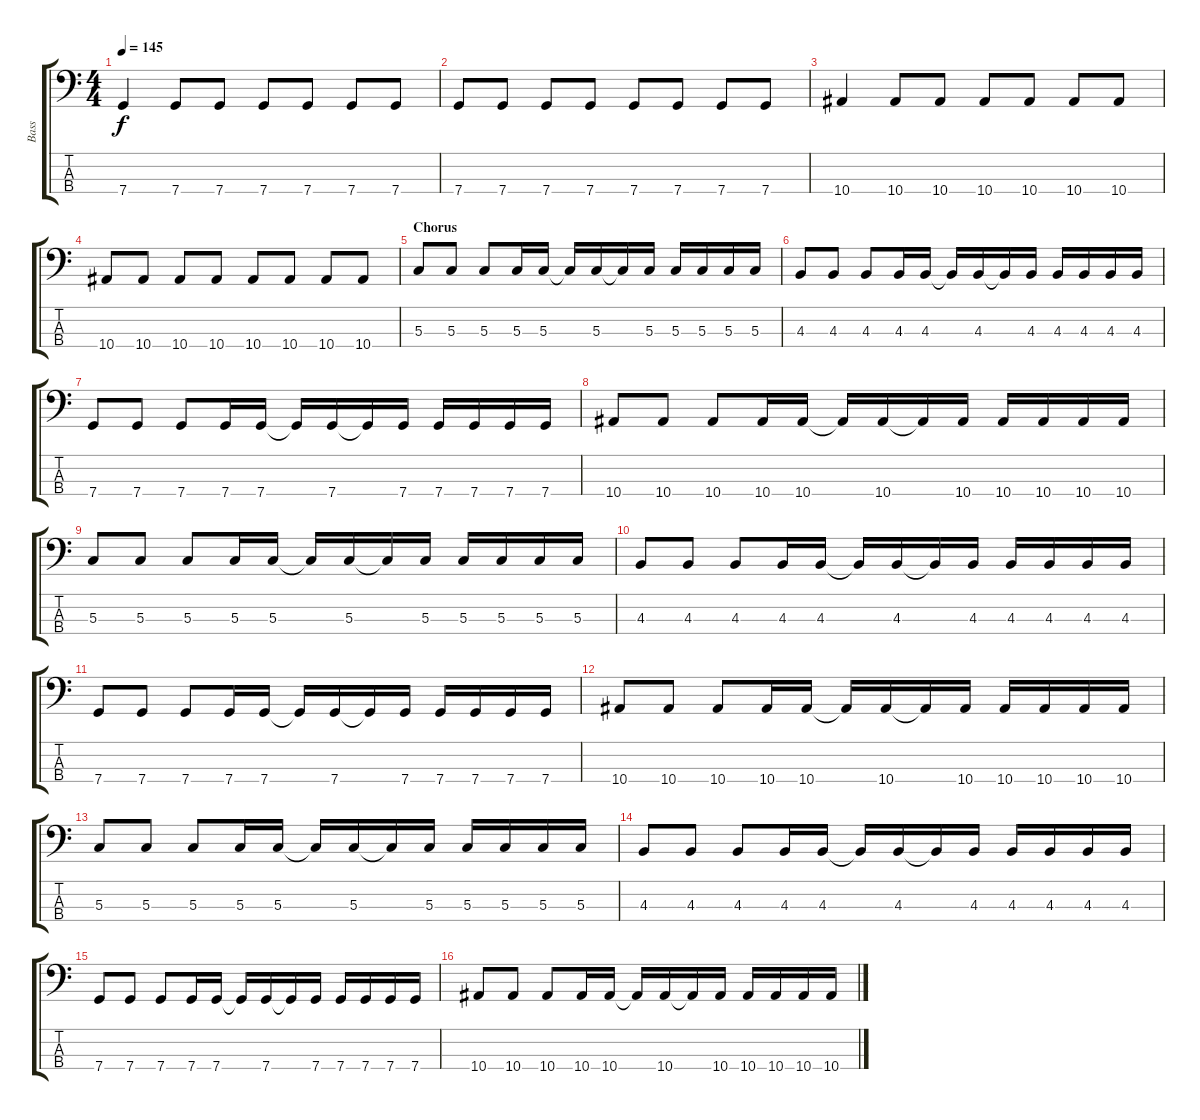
\track ("Bass" "Bass") {instrument electricbasspick}
\staff {score tabs}
\tuning (F2 C2 G1 C1) {hide}
\ts (4 4)
\tempo 145
\clef f4
\ks c
7.4.4{dy f} 7.4.8 7.4.8 7.4.8 7.4.8 7.4.8 7.4.8 |
7.4.8 7.4.8 7.4.8 7.4.8 7.4.8 7.4.8 7.4.8 7.4.8 |
10.4.4 10.4.8 10.4.8 10.4.8 10.4.8 10.4.8 10.4.8 |
10.4.8 10.4.8 10.4.8 10.4.8 10.4.8 10.4.8 10.4.8 10.4.8 |
\section ("" "Chorus")
5.3.8 5.3.8 5.3.8 5.3.16 5.3.16 5.3{t}.16 5.3.16 5.3{t}.16 5.3.16 5.3.16 5.3.16 5.3.16 5.3.16 |
4.3.8 4.3.8 4.3.8 4.3.16 4.3.16 4.3{t}.16 4.3.16 4.3{t}.16 4.3.16 4.3.16 4.3.16 4.3.16 4.3.16 |
7.4.8 7.4.8 7.4.8 7.4.16 7.4.16 7.4{t}.16 7.4.16 7.4{t}.16 7.4.16 7.4.16 7.4.16 7.4.16 7.4.16 |
10.4.8 10.4.8 10.4.8 10.4.16 10.4.16 10.4{t}.16 10.4.16 10.4{t}.16 10.4.16 10.4.16 10.4.16 10.4.16 10.4.16 |
5.3.8 5.3.8 5.3.8 5.3.16 5.3.16 5.3{t}.16 5.3.16 5.3{t}.16 5.3.16 5.3.16 5.3.16 5.3.16 5.3.16 |
4.3.8 4.3.8 4.3.8 4.3.16 4.3.16 4.3{t}.16 4.3.16 4.3{t}.16 4.3.16 4.3.16 4.3.16 4.3.16 4.3.16 |
7.4.8 7.4.8 7.4.8 7.4.16 7.4.16 7.4{t}.16 7.4.16 7.4{t}.16 7.4.16 7.4.16 7.4.16 7.4.16 7.4.16 |
10.4.8 10.4.8 10.4.8 10.4.16 10.4.16 10.4{t}.16 10.4.16 10.4{t}.16 10.4.16 10.4.16 10.4.16 10.4.16 10.4.16 |
5.3.8 5.3.8 5.3.8 5.3.16 5.3.16 5.3{t}.16 5.3.16 5.3{t}.16 5.3.16 5.3.16 5.3.16 5.3.16 5.3.16 |
4.3.8 4.3.8 4.3.8 4.3.16 4.3.16 4.3{t}.16 4.3.16 4.3{t}.16 4.3.16 4.3.16 4.3.16 4.3.16 4.3.16 |
7.4.8 7.4.8 7.4.8 7.4.16 7.4.16 7.4{t}.16 7.4.16 7.4{t}.16 7.4.16 7.4.16 7.4.16 7.4.16 7.4.16 |
10.4.8 10.4.8 10.4.8 10.4.16 10.4.16 10.4{t}.16 10.4.16 10.4{t}.16 10.4.16 10.4.16 10.4.16 10.4.16 10.4.16
